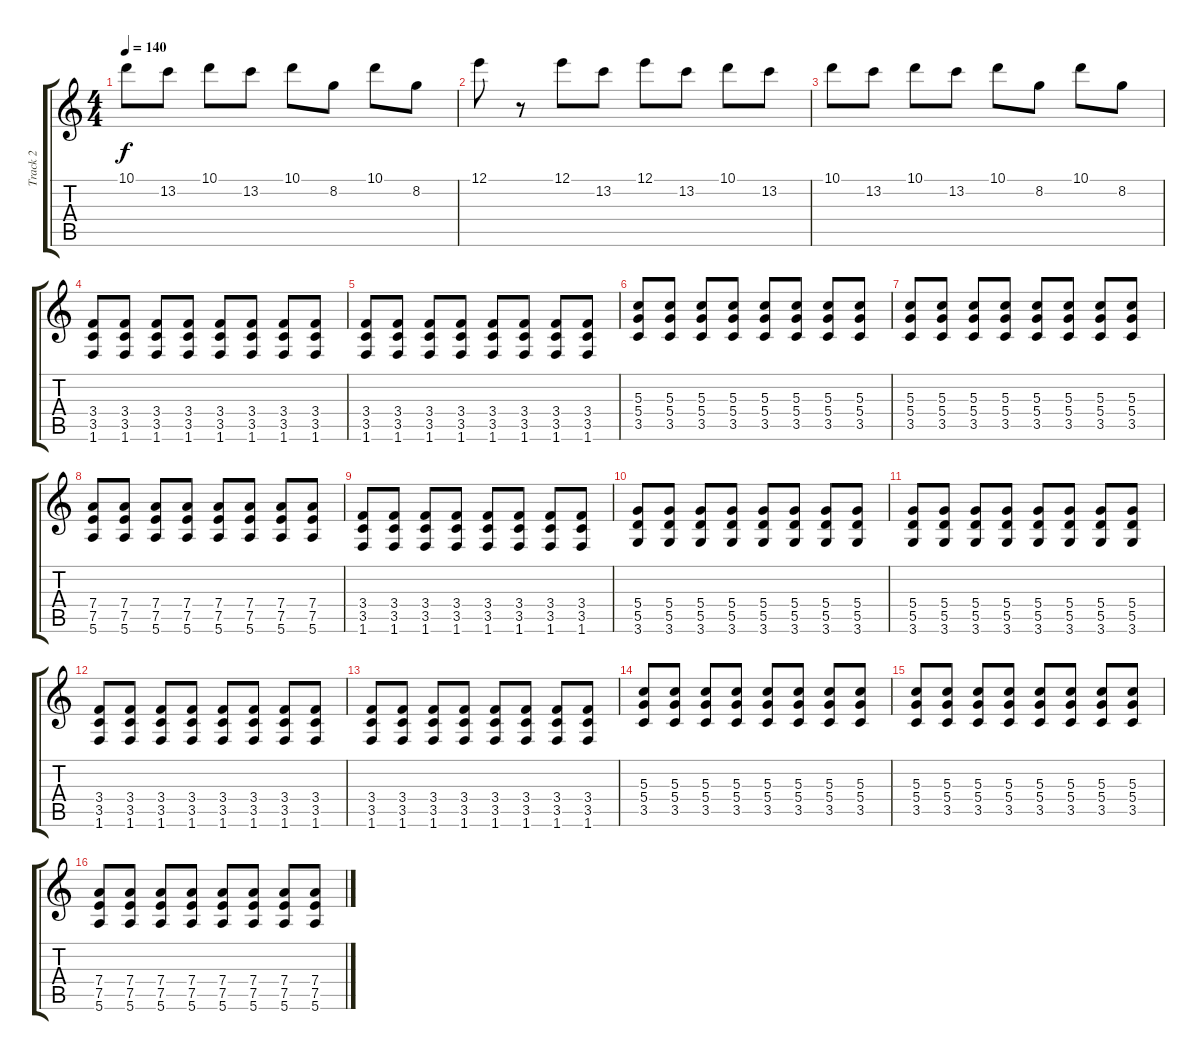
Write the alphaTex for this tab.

\track ("Track 2" "Track 2") {instrument distortionguitar}
\staff {score tabs}
\tuning (E4 B3 G3 D3 A2 E2) {hide}
\ts (4 4)
\tempo 140
\clef g2
\ks c
10.1.8{dy f} 13.2.8 10.1.8 13.2.8 10.1.8 8.2.8 10.1.8 8.2.8 |
12.1.8 r.8 12.1.8 13.2.8 12.1.8 13.2.8 10.1.8 13.2.8 |
10.1.8 13.2.8 10.1.8 13.2.8 10.1.8 8.2.8 10.1.8 8.2.8 |
(3.4 3.5 1.6).8 (3.4 3.5 1.6).8 (3.4 3.5 1.6).8 (3.4 3.5 1.6).8 (3.4 3.5 1.6).8 (3.4 3.5 1.6).8 (3.4 3.5 1.6).8 (3.4 3.5 1.6).8 |
(3.4 3.5 1.6).8 (3.4 3.5 1.6).8 (3.4 3.5 1.6).8 (3.4 3.5 1.6).8 (3.4 3.5 1.6).8 (3.4 3.5 1.6).8 (3.4 3.5 1.6).8 (3.4 3.5 1.6).8 |
(5.3 5.4 3.5).8 (5.3 5.4 3.5).8 (5.3 5.4 3.5).8 (5.3 5.4 3.5).8 (5.3 5.4 3.5).8 (5.3 5.4 3.5).8 (5.3 5.4 3.5).8 (5.3 5.4 3.5).8 |
(5.3 5.4 3.5).8 (5.3 5.4 3.5).8 (5.3 5.4 3.5).8 (5.3 5.4 3.5).8 (5.3 5.4 3.5).8 (5.3 5.4 3.5).8 (5.3 5.4 3.5).8 (5.3 5.4 3.5).8 |
(7.4 7.5 5.6).8 (7.4 7.5 5.6).8 (7.4 7.5 5.6).8 (7.4 7.5 5.6).8 (7.4 7.5 5.6).8 (7.4 7.5 5.6).8 (7.4 7.5 5.6).8 (7.4 7.5 5.6).8 |
(3.4 3.5 1.6).8 (3.4 3.5 1.6).8 (3.4 3.5 1.6).8 (3.4 3.5 1.6).8 (3.4 3.5 1.6).8 (3.4 3.5 1.6).8 (3.4 3.5 1.6).8 (3.4 3.5 1.6).8 |
(5.4 5.5 3.6).8 (5.4 5.5 3.6).8 (5.4 5.5 3.6).8 (5.4 5.5 3.6).8 (5.4 5.5 3.6).8 (5.4 5.5 3.6).8 (5.4 5.5 3.6).8 (5.4 5.5 3.6).8 |
(5.4 5.5 3.6).8 (5.4 5.5 3.6).8 (5.4 5.5 3.6).8 (5.4 5.5 3.6).8 (5.4 5.5 3.6).8 (5.4 5.5 3.6).8 (5.4 5.5 3.6).8 (5.4 5.5 3.6).8 |
(3.4 3.5 1.6).8 (3.4 3.5 1.6).8 (3.4 3.5 1.6).8 (3.4 3.5 1.6).8 (3.4 3.5 1.6).8 (3.4 3.5 1.6).8 (3.4 3.5 1.6).8 (3.4 3.5 1.6).8 |
(3.4 3.5 1.6).8 (3.4 3.5 1.6).8 (3.4 3.5 1.6).8 (3.4 3.5 1.6).8 (3.4 3.5 1.6).8 (3.4 3.5 1.6).8 (3.4 3.5 1.6).8 (3.4 3.5 1.6).8 |
(5.3 5.4 3.5).8 (5.3 5.4 3.5).8 (5.3 5.4 3.5).8 (5.3 5.4 3.5).8 (5.3 5.4 3.5).8 (5.3 5.4 3.5).8 (5.3 5.4 3.5).8 (5.3 5.4 3.5).8 |
(5.3 5.4 3.5).8 (5.3 5.4 3.5).8 (5.3 5.4 3.5).8 (5.3 5.4 3.5).8 (5.3 5.4 3.5).8 (5.3 5.4 3.5).8 (5.3 5.4 3.5).8 (5.3 5.4 3.5).8 |
(7.4 7.5 5.6).8 (7.4 7.5 5.6).8 (7.4 7.5 5.6).8 (7.4 7.5 5.6).8 (7.4 7.5 5.6).8 (7.4 7.5 5.6).8 (7.4 7.5 5.6).8 (7.4 7.5 5.6).8
